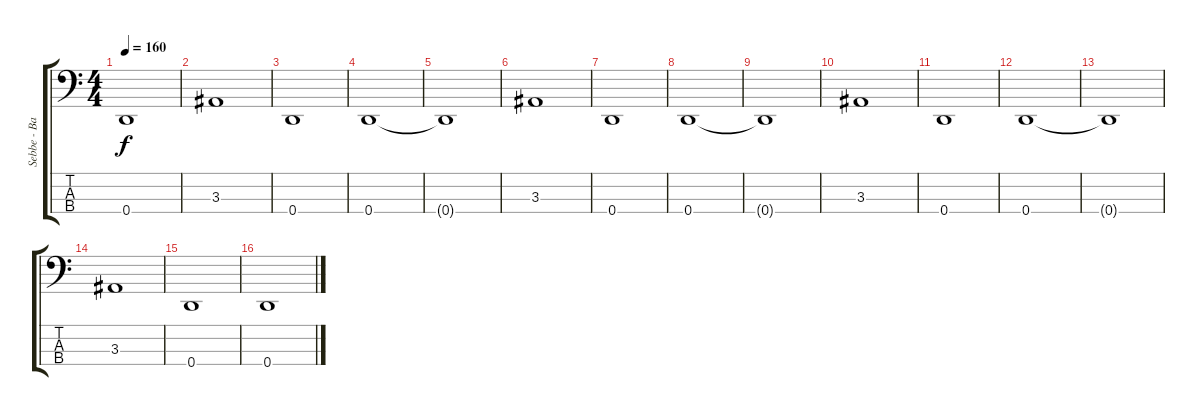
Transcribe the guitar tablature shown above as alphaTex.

\track ("Sebbe - Bass Guitar" "Sebbe - Ba") {instrument electricbassfinger}
\staff {score tabs}
\tuning (F2 C2 G1 D1) {hide}
\ts (4 4)
\tempo 160
\clef f4
\ks c
0.4{t}.1{dy f} |
3.3.1 |
0.4.1 |
0.4.1 |
0.4{t}.1 |
3.3.1 |
0.4.1 |
0.4.1 |
0.4{t}.1 |
3.3.1 |
0.4.1 |
0.4.1 |
0.4{t}.1 |
3.3.1 |
0.4.1 |
0.4.1
